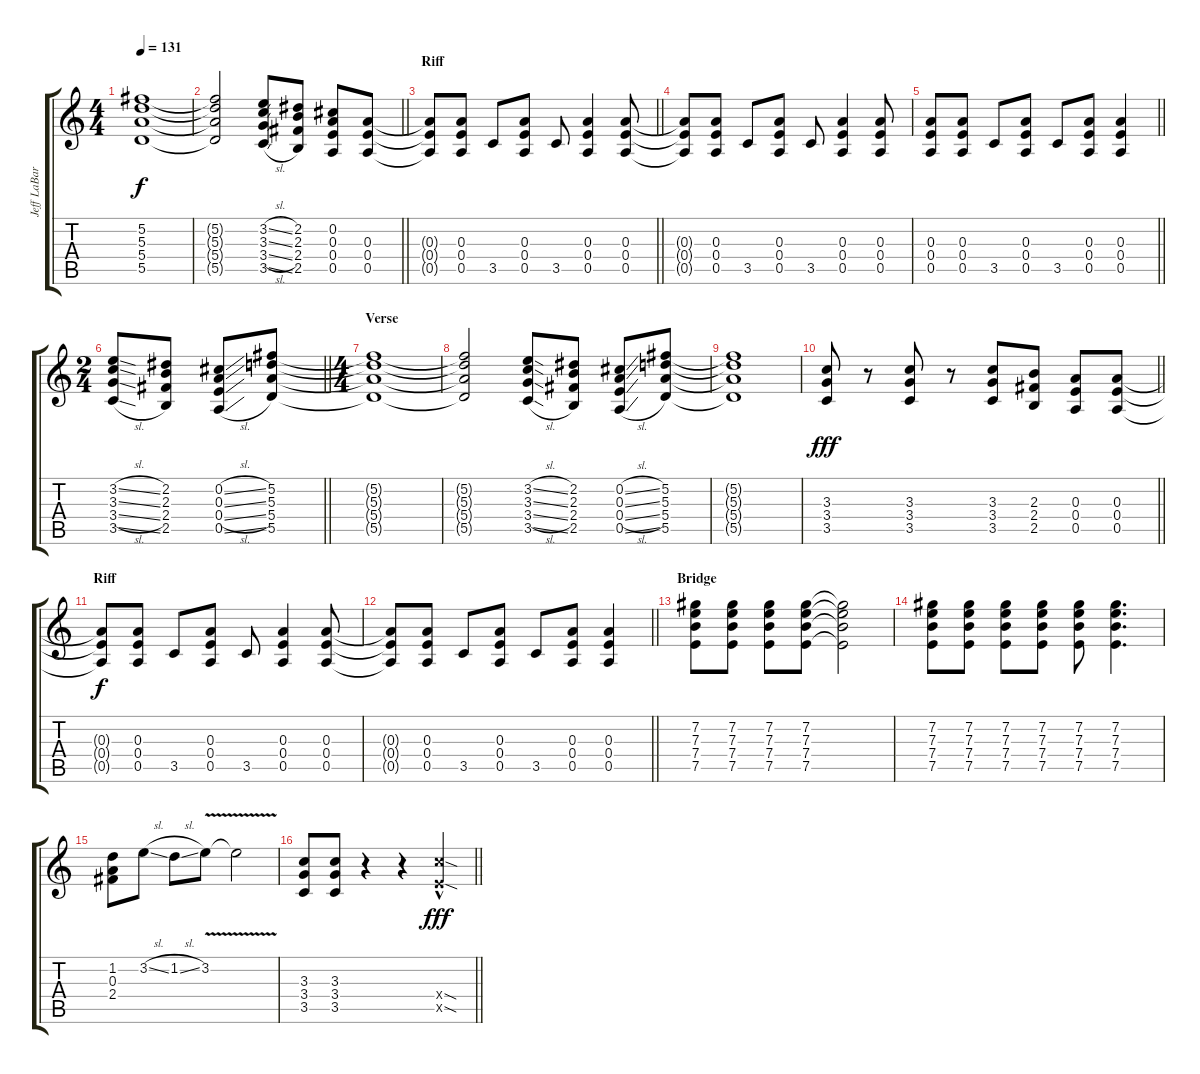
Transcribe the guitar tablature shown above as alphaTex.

\track ("Jeff LaBar- Rhytm Guitar" "Jeff LaBar") {instrument overdrivenguitar}
\staff {score tabs}
\tuning (E4 Db4 A3 E3 A2 E2) {hide}
\ts (4 4)
\tempo 131
\clef g2
\ks c
(5.2{t} 5.3{t} 5.4{t} 5.5{t}).1{dy f} |
\barLineRight lightlight
(5.2{t} 5.3{t} 5.4{t} 5.5{t}).2 (3.2{sl} 3.3{sl} 3.4{sl} 3.5{sl}).8 (2.2 2.3 2.4 2.5).8 (0.2 0.3 0.4 0.5).8 (0.3 0.4 0.5).8 |
\section ("" "Riff")
\barLineRight lightlight
(0.3{t} 0.4{t} 0.5{t}).8 (0.3 0.4 0.5).8 3.5.8 (0.3 0.4 0.5).8 3.5.8 (0.3 0.4 0.5).4 (0.3 0.4 0.5).8 |
(0.3{t} 0.4{t} 0.5{t}).8 (0.3 0.4 0.5).8 3.5.8 (0.3 0.4 0.5).8 3.5.8 (0.3 0.4 0.5).4 (0.3 0.4 0.5).8 |
\barLineRight lightlight
(0.3 0.4 0.5).8 (0.3 0.4 0.5).8 3.5.8 (0.3 0.4 0.5).8 3.5.8 (0.3 0.4 0.5).8 (0.3 0.4 0.5).4 |
\ts (2 4)
\barLineRight lightlight
(3.2{sl} 3.3{sl} 3.4{sl} 3.5{sl}).8 (2.2 2.3 2.4 2.5).8 (0.2{sl} 0.3{sl} 0.4{sl} 0.5{sl}).8 (5.2 5.3 5.4 5.5).8 |
\ts (4 4)
\section ("" "Verse")
(5.2{t} 5.3{t} 5.4{t} 5.5{t}).1 |
(5.2{t} 5.3{t} 5.4{t} 5.5{t}).2 (3.2{sl} 3.3{sl} 3.4{sl} 3.5{sl}).8 (2.2 2.3 2.4 2.5).8 (0.2{sl} 0.3{sl} 0.4{sl} 0.5{sl}).8 (5.2 5.3 5.4 5.5).8 |
(5.2{t} 5.3{t} 5.4{t} 5.5{t}).1 |
\barLineRight lightlight
(3.3 3.4 3.5).8{dy fff} r.8 (3.3 3.4 3.5).8 r.8 (3.3 3.4 3.5).8 (2.3 2.4 2.5).8 (0.3 0.4 0.5).8 (0.3 0.4 0.5).8 |
\section ("" "Riff")
(0.3{t} 0.4{t} 0.5{t}).8{dy f} (0.3 0.4 0.5).8 3.5.8 (0.3 0.4 0.5).8 3.5.8 (0.3 0.4 0.5).4 (0.3 0.4 0.5).8 |
\barLineRight lightlight
(0.3{t} 0.4{t} 0.5{t}).8 (0.3 0.4 0.5).8 3.5.8 (0.3 0.4 0.5).8 3.5.8 (0.3 0.4 0.5).8 (0.3 0.4 0.5).4 |
\section ("" "Bridge ")
(7.2 7.3 7.4 7.5).8 (7.2 7.3 7.4 7.5).8 (7.2 7.3 7.4 7.5).8 (7.2 7.3 7.4 7.5).8 (7.2{t} 7.3{t} 7.4{t} 7.5{t}).2 |
(7.2 7.3 7.4 7.5).8 (7.2 7.3 7.4 7.5).8 (7.2 7.3 7.4 7.5).8 (7.2 7.3 7.4 7.5).8 (7.2 7.3 7.4 7.5).8 (7.2 7.3 7.4 7.5).4{d} |
(1.2 0.3 2.4).8 3.2{sl}.8 1.2{sl}.8 3.2{v}.8 3.2{t}.2 |
\barLineRight lightlight
(3.3 3.4 3.5).8 (3.3 3.4 3.5).8 r.4 r.4 (0.4{sod hac x} 15.5{sod hac x}).4{dy fff}
